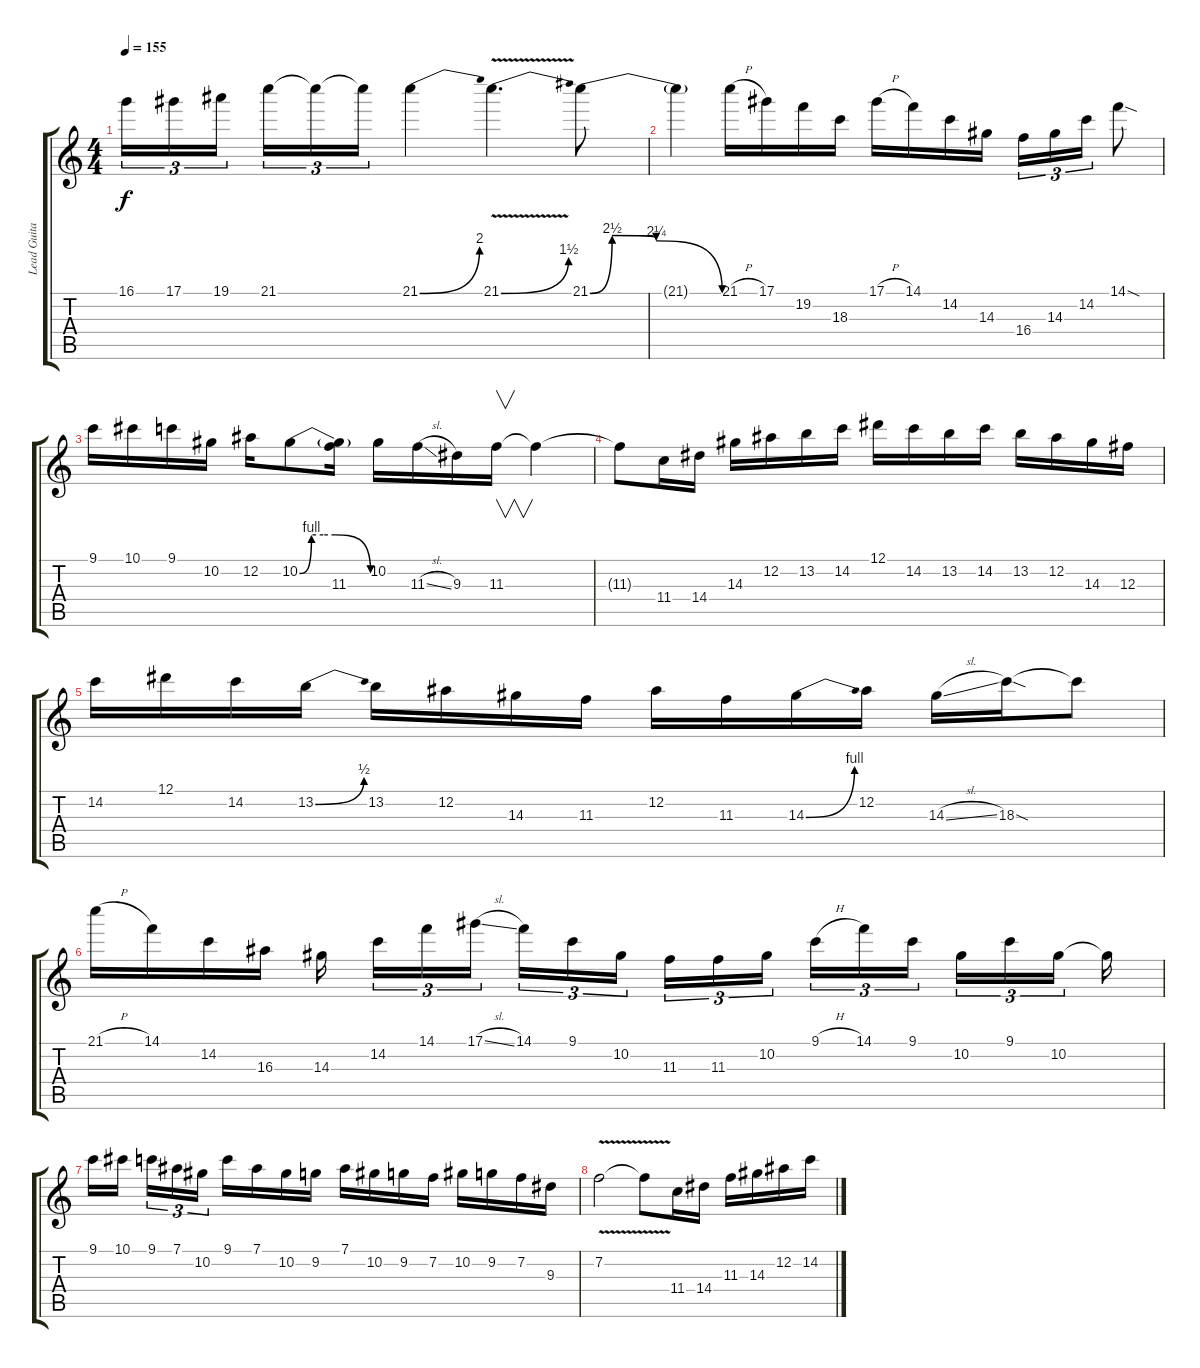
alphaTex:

\track ("Lead Guitar 1" "Lead Guita") {instrument overdrivenguitar}
\staff {score tabs}
\tuning (Eb4 Bb3 Gb3 Db3 Ab2 Eb2) {hide}
\ts (4 4)
\tempo 155
\clef g2
\ks c
16.1.16{tu (3 2) dy f} 17.1.16{tu (3 2)} 19.1.16{tu (3 2) beam splitsecondary} 21.1.16{tu (3 2)} 21.1{t}.16{tu (3 2)} 21.1{t}.16{tu (3 2)} 21.1{be (bend 0 0 60 8)}.4 21.1{be (bend 0 0 60 6) v}.4{d} 21.1{be (custom 0 0 10 10 30 9 60 0)}.8 |
21.1{t}.4 21.1{h}.16 17.1.16 19.2.16 18.3.16 17.1{h}.16 14.1.16 14.2.16 14.3.16 16.4.16{tu (3 2)} 14.3.16{tu (3 2)} 14.2.16{tu (3 2)} 14.1{sod}.8 |
9.1.16 10.1.16 9.1.16 10.2.16 12.2.16 10.2{be (custom 0 0 10 4 20 4 30 4 60 0)}.8 (10.2{t} 11.3).16 10.2.16 11.3{sl}.16 9.3.16 11.3.16{v} 11.3{t}.4 |
11.3{t}.8 11.4.16 14.4.16 14.3.16 12.2.16 13.2.16 14.2.16 12.1.16 14.2.16 13.2.16 14.2.16 13.2.16 12.2.16 14.3.16 12.3.16 |
14.2.16 12.1.16 14.2.16 13.2{be (bend 0 0 60 2)}.16 13.2.16 12.2.16 14.3.16 11.3.16 12.2.16 11.3.16 14.3{be (bend 0 0 60 4)}.16 12.2.16 14.3{sl}.16 18.3{sod}.16 18.3{t}.8 |
21.1{h}.16 14.1.16 14.2.16 16.3.16 14.3.16{beam splitsecondary} 14.2.16{tu (3 2)} 14.1.16{tu (3 2)} 17.1{sl}.16{tu (3 2) beam splitsecondary} 14.1.16{tu (3 2)} 9.1.16{tu (3 2)} 10.2.16{tu (3 2) beam splitsecondary} 11.3.16{tu (3 2)} 11.3.16{tu (3 2)} 10.2.16{tu (3 2) beam splitsecondary} 9.1{h}.16{tu (3 2)} 14.1.16{tu (3 2)} 9.1.16{tu (3 2) beam splitsecondary} 10.2.16{tu (3 2)} 9.1.16{tu (3 2)} 10.2.16{tu (3 2) beam splitsecondary} 10.2{t}.16 |
9.1.16 10.1.16{beam splitsecondary} 9.1.16{tu (3 2)} 7.1.16{tu (3 2)} 10.2.16{tu (3 2)} 9.1.16 7.1.16 10.2.16 9.2.16 7.1.16 10.2.16 9.2.16 7.2.16 10.2.16 9.2.16 7.2.16 9.3.16 |
7.2{v}.2 7.2{t}.8 11.4.16 14.4.16 11.3.16 14.3.16 12.2.16 14.2.16
